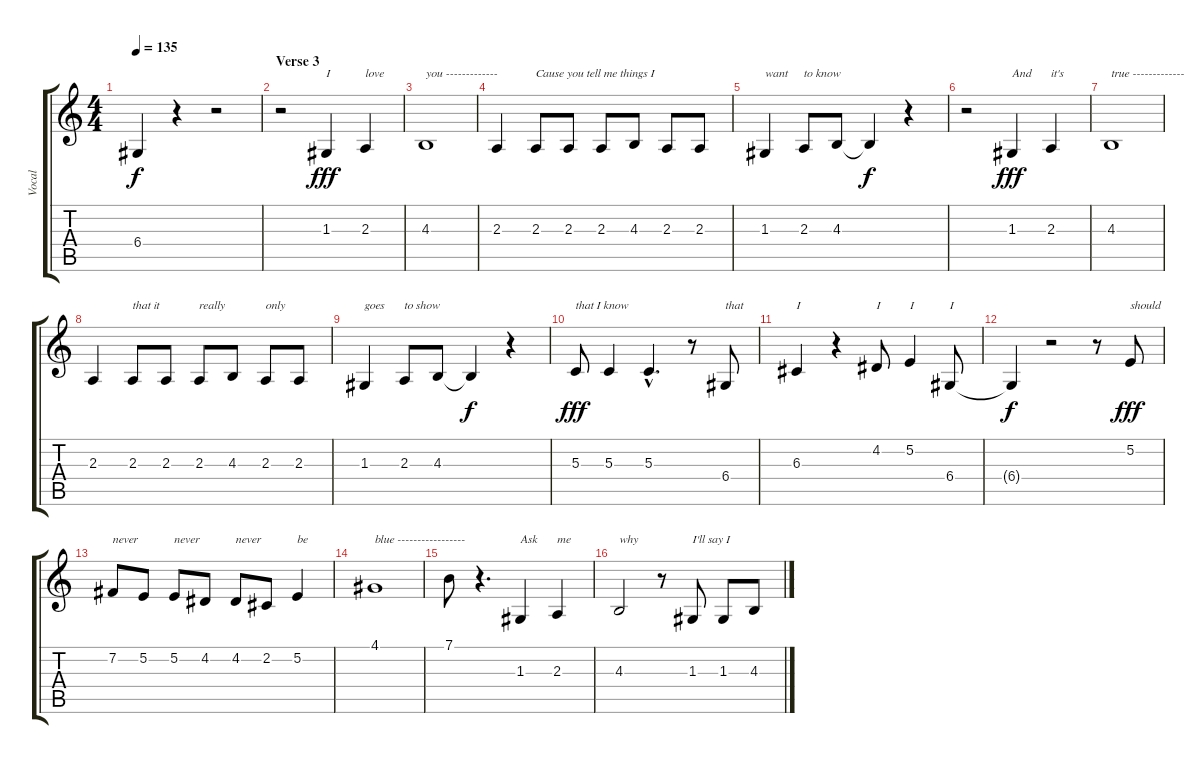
\track ("Vocal" "Vocal") {instrument altosax}
\staff {score tabs}
\tuning (E4 B3 G3 D3 A2 E2) {hide}
\ts (4 4)
\tempo 135
\clef g2
\ks c
6.4{t}.4{dy f} r.4 r.2 |
\section ("" "Verse 3")
r.2 1.3.4{txt "I" dy fff} 2.3.4{txt "love"} |
4.3.1{txt "you -------------"} |
2.3.4 2.3.8{txt "Cause you tell me things I"} 2.3.8 2.3.8 4.3.8 2.3.8 2.3.8 |
1.3.4{txt "want"} 2.3.8{txt "to know"} 4.3.8 4.3{t}.4{dy f} r.4 |
r.2 1.3.4{txt "And" dy fff} 2.3.4{txt "it's"} |
4.3.1{txt "true -------------"} |
2.3.4 2.3.8{txt "that it"} 2.3.8 2.3.8{txt "really"} 4.3.8 2.3.8{txt "only"} 2.3.8 |
1.3.4{txt "goes"} 2.3.8{txt "to show"} 4.3.8 4.3{t}.4{dy f} r.4 |
5.3.8{txt "that I know" dy fff} 5.3.4 5.3{hac}.4{d} r.8 6.4.8{txt "that"} |
6.3.4{txt "I"} r.4 4.2.8{txt "I"} 5.2.4{txt "I"} 6.4.8{txt "I"} |
6.4{t}.4{dy f} r.2 r.8 5.2.8{txt "should" dy fff} |
7.2.8{txt "never"} 5.2.8 5.2.8{txt "never"} 4.2.8 4.2.8{txt "never"} 2.2.8 5.2.4{txt "be"} |
4.1.1{txt "blue -----------------"} |
7.1.8 r.4{d} 1.3.4{txt "Ask"} 2.3.4{txt "me"} |
4.3.2{txt "why"} r.8 1.3.8{txt "I'll say I"} 1.3.8 4.3.8
